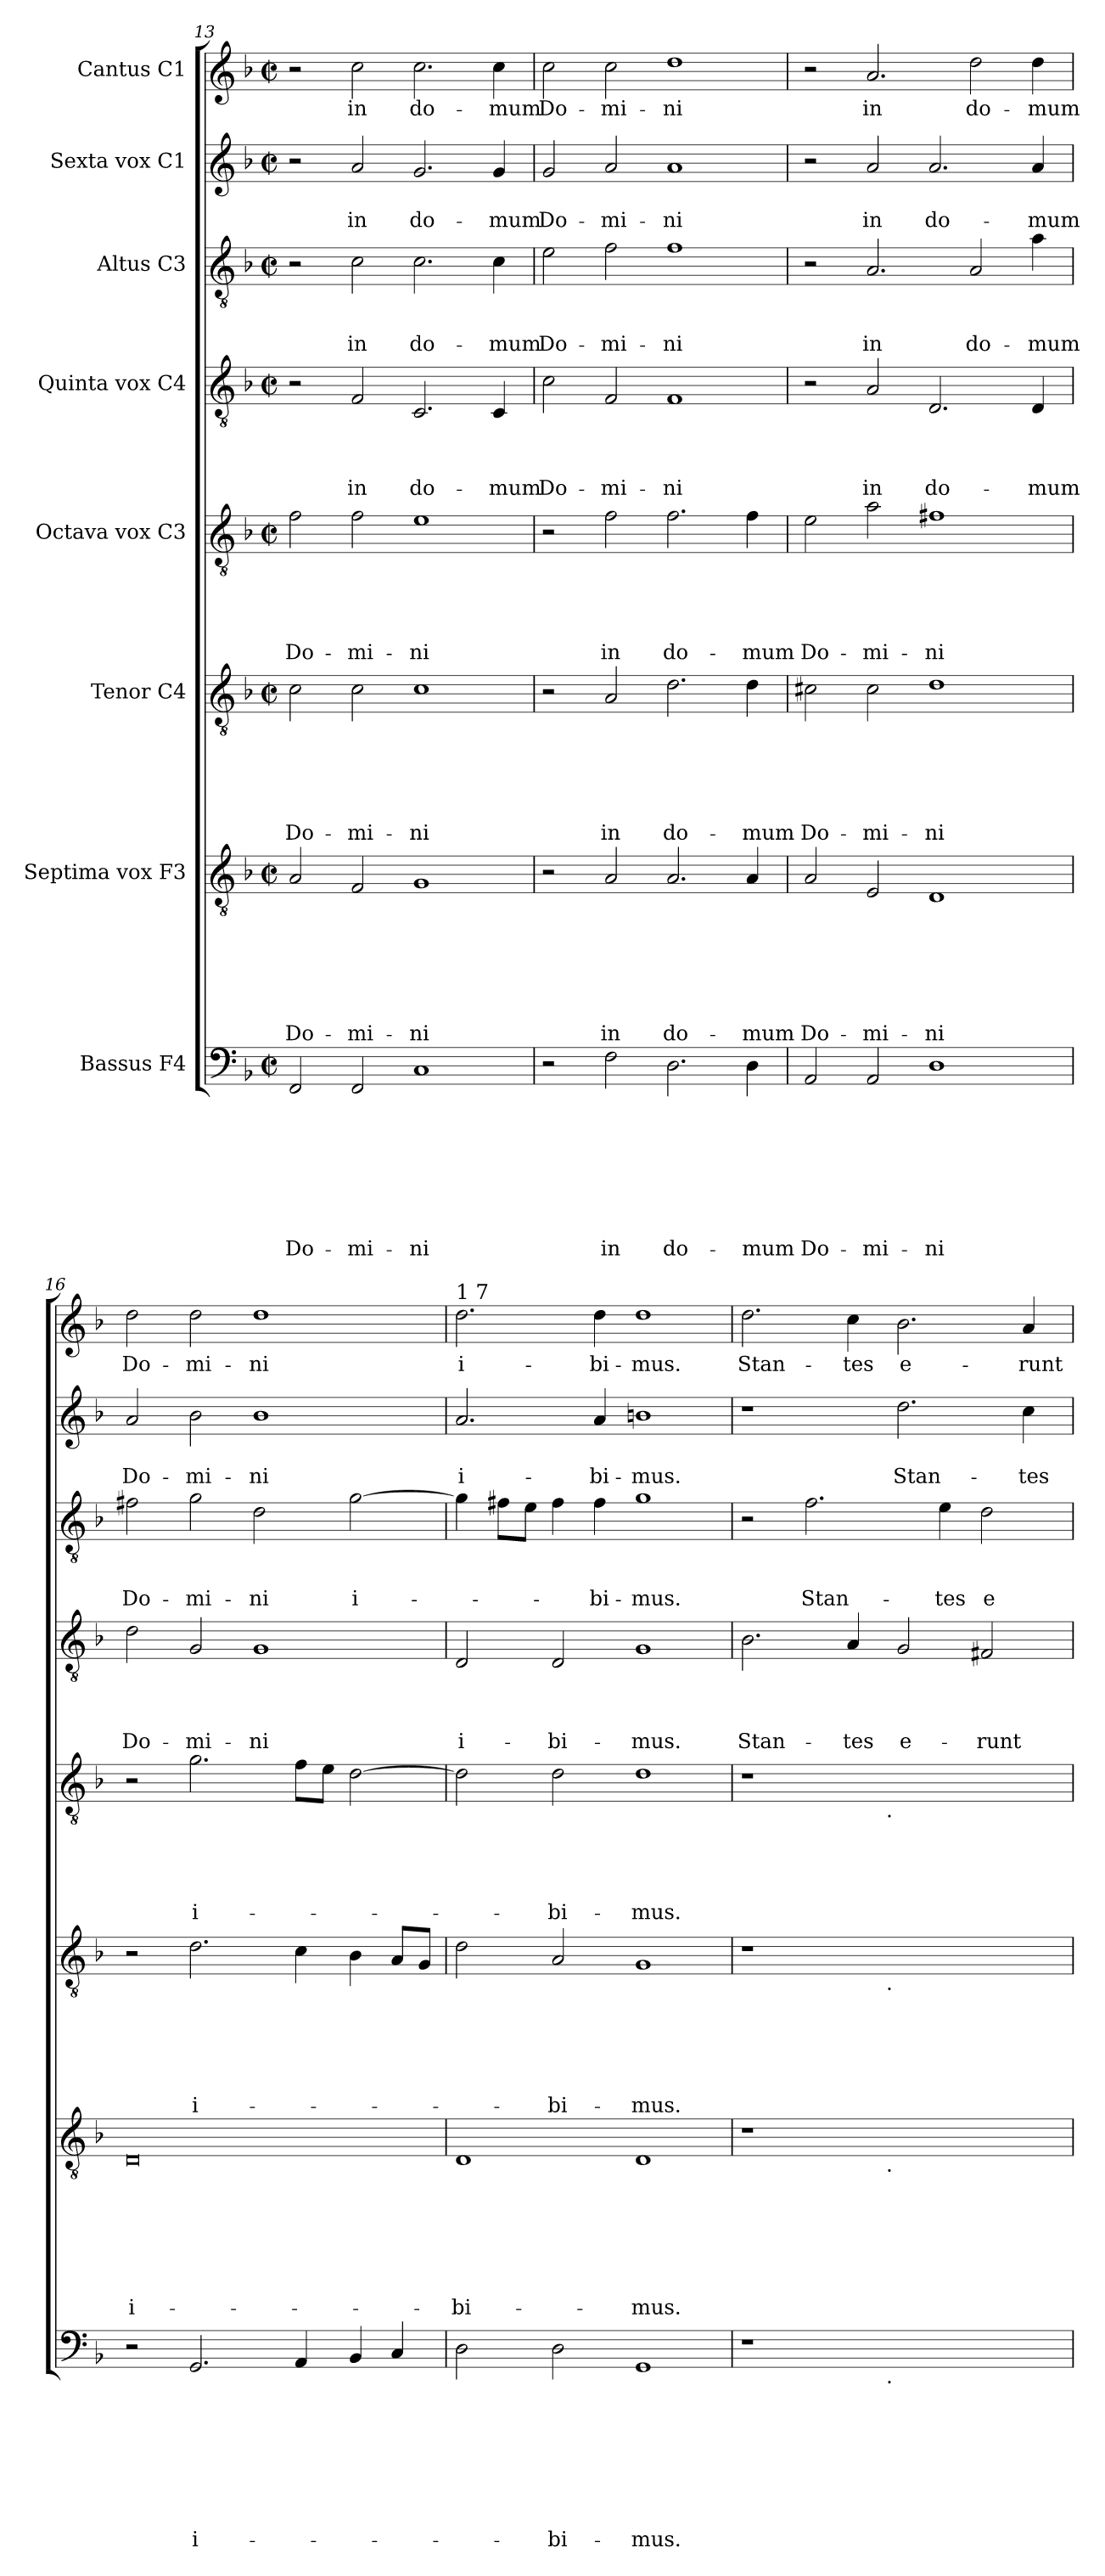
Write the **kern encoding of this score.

**kern	**text	**text	**text	**text	**text	**text	**text	**text	**kern	**text	**text	**text	**text	**text	**text	**text	**kern	**text	**text	**text	**text	**text	**text	**kern	**text	**text	**text	**text	**text	**kern	**text	**text	**text	**text	**kern	**text	**text	**text	**kern	**text	**text	**kern	**text
*part8	*part8	*part8	*part8	*part8	*part8	*part8	*part8	*part8	*part7	*part7	*part7	*part7	*part7	*part7	*part7	*part7	*part6	*part6	*part6	*part6	*part6	*part6	*part6	*part5	*part5	*part5	*part5	*part5	*part5	*part4	*part4	*part4	*part4	*part4	*part3	*part3	*part3	*part3	*part2	*part2	*part2	*part1	*part1
*staff8	*staff8	*staff8	*staff8	*staff8	*staff8	*staff8	*staff8	*staff8	*staff7	*staff7	*staff7	*staff7	*staff7	*staff7	*staff7	*staff7	*staff6	*staff6	*staff6	*staff6	*staff6	*staff6	*staff6	*staff5	*staff5	*staff5	*staff5	*staff5	*staff5	*staff4	*staff4	*staff4	*staff4	*staff4	*staff3	*staff3	*staff3	*staff3	*staff2	*staff2	*staff2	*staff1	*staff1
*I"Bassus F4	*	*	*	*	*	*	*	*	*I"Septima vox F3	*	*	*	*	*	*	*	*I"Tenor C4	*	*	*	*	*	*	*I"Octava vox C3	*	*	*	*	*	*I"Quinta vox C4	*	*	*	*	*I"Altus C3	*	*	*	*I"Sexta vox C1	*	*	*I"Cantus C1	*
*clefF4	*	*	*	*	*	*	*	*	*clefGv2	*	*	*	*	*	*	*	*clefGv2	*	*	*	*	*	*	*clefGv2	*	*	*	*	*	*clefGv2	*	*	*	*	*clefGv2	*	*	*	*clefG2	*	*	*clefG2	*
*k[b-]	*	*	*	*	*	*	*	*	*k[b-]	*	*	*	*	*	*	*	*k[b-]	*	*	*	*	*	*	*k[b-]	*	*	*	*	*	*k[b-]	*	*	*	*	*k[b-]	*	*	*	*k[b-]	*	*	*k[b-]	*
*F:	*	*	*	*	*	*	*	*	*F:	*	*	*	*	*	*	*	*F:	*	*	*	*	*	*	*F:	*	*	*	*	*	*F:	*	*	*	*	*F:	*	*	*	*F:	*	*	*F:	*
*M2/2	*	*	*	*	*	*	*	*	*M2/2	*	*	*	*	*	*	*	*M2/2	*	*	*	*	*	*	*M2/2	*	*	*	*	*	*M2/2	*	*	*	*	*M2/2	*	*	*	*M2/2	*	*	*M2/2	*
*met(c|)	*	*	*	*	*	*	*	*	*met(c|)	*	*	*	*	*	*	*	*met(c|)	*	*	*	*	*	*	*met(c|)	*	*	*	*	*	*met(c|)	*	*	*	*	*met(c|)	*	*	*	*met(c|)	*	*	*met(c|)	*
=13	=13	=13	=13	=13	=13	=13	=13	=13	=13	=13	=13	=13	=13	=13	=13	=13	=13	=13	=13	=13	=13	=13	=13	=13	=13	=13	=13	=13	=13	=13	=13	=13	=13	=13	=13	=13	=13	=13	=13	=13	=13	=13	=13
!	!	!	!	!	!	!	!	!LO:LY:b	!	!	!	!	!	!	!	!LO:LY:b	!	!	!	!	!	!	!LO:LY:b	!	!	!	!	!	!LO:LY:b	!	!	!	!	!	!	!	!	!	!	!	!	!	!
2FF/	.	.	.	.	.	.	.	Do-	2A/	.	.	.	.	.	.	Do-	2c\	.	.	.	.	.	Do-	2f\	.	.	.	.	Do-	2r	.	.	.	.	2r	.	.	.	2r	.	.	2r	.
!	!	!	!	!	!	!	!	!LO:LY:b	!	!	!	!	!	!	!	!LO:LY:b	!	!	!	!	!	!	!LO:LY:b	!	!	!	!	!	!LO:LY:b	!	!	!	!	!LO:LY:b	!	!	!	!LO:LY:b	!	!	!LO:LY:b	!	!LO:LY:b
2FF/	.	.	.	.	.	.	.	-mi-	2F/	.	.	.	.	.	.	-mi-	2c\	.	.	.	.	.	-mi-	2f\	.	.	.	.	-mi-	2F/	.	.	.	in	2c\	.	.	in	2a/	.	in	2cc\	in
!	!	!	!	!	!	!	!	!LO:LY:b	!	!	!	!	!	!	!	!LO:LY:b	!	!	!	!	!	!	!LO:LY:b	!	!	!	!	!	!LO:LY:b	!	!	!	!	!LO:LY:b	!	!	!	!LO:LY:b	!	!	!LO:LY:b	!	!LO:LY:b
1C	.	.	.	.	.	.	.	-ni	1G	.	.	.	.	.	.	-ni	1c	.	.	.	.	.	-ni	1e	.	.	.	.	-ni	2.C/	.	.	.	do-	2.c\	.	.	do-	2.g/	.	do-	2.cc\	do-
!	!	!	!	!	!	!	!	!	!	!	!	!	!	!	!	!	!	!	!	!	!	!	!	!	!	!	!	!	!	!	!	!	!	!LO:LY:b	!	!	!	!LO:LY:b	!	!	!LO:LY:b	!	!LO:LY:b
.	.	.	.	.	.	.	.	.	.	.	.	.	.	.	.	.	.	.	.	.	.	.	.	.	.	.	.	.	.	4C/	.	.	.	-mum	4c\	.	.	-mum	4g/	.	-mum	4cc\	-mum
=14	=14	=14	=14	=14	=14	=14	=14	=14	=14	=14	=14	=14	=14	=14	=14	=14	=14	=14	=14	=14	=14	=14	=14	=14	=14	=14	=14	=14	=14	=14	=14	=14	=14	=14	=14	=14	=14	=14	=14	=14	=14	=14	=14
!	!	!	!	!	!	!	!	!	!	!	!	!	!	!	!	!	!	!	!	!	!	!	!	!	!	!	!	!	!	!	!	!	!	!LO:LY:b	!	!	!	!LO:LY:b	!	!	!LO:LY:b	!	!LO:LY:b
2r	.	.	.	.	.	.	.	.	2r	.	.	.	.	.	.	.	2r	.	.	.	.	.	.	2r	.	.	.	.	.	2c\	.	.	.	Do-	2e\	.	.	Do-	2g/	.	Do-	2cc\	Do-
!	!	!	!	!	!	!	!	!LO:LY:b	!	!	!	!	!	!	!	!LO:LY:b	!	!	!	!	!	!	!LO:LY:b	!	!	!	!	!	!LO:LY:b	!	!	!	!	!LO:LY:b	!	!	!	!LO:LY:b	!	!	!LO:LY:b	!	!LO:LY:b
2F\	.	.	.	.	.	.	.	in	2A/	.	.	.	.	.	.	in	2A/	.	.	.	.	.	in	2f\	.	.	.	.	in	2F/	.	.	.	-mi-	2f\	.	.	-mi-	2a/	.	-mi-	2cc\	-mi-
!	!	!	!	!	!	!	!	!LO:LY:b	!	!	!	!	!	!	!	!LO:LY:b	!	!	!	!	!	!	!LO:LY:b	!	!	!	!	!	!LO:LY:b	!	!	!	!	!LO:LY:b	!	!	!	!LO:LY:b	!	!	!LO:LY:b	!	!LO:LY:b
2.D\	.	.	.	.	.	.	.	do-	2.A/	.	.	.	.	.	.	do-	2.d\	.	.	.	.	.	do-	2.f\	.	.	.	.	do-	1F	.	.	.	-ni	1f	.	.	-ni	1a	.	-ni	1dd	-ni
!	!	!	!	!	!	!	!	!LO:LY:b	!	!	!	!	!	!	!	!LO:LY:b	!	!	!	!	!	!	!LO:LY:b	!	!	!	!	!	!LO:LY:b	!	!	!	!	!	!	!	!	!	!	!	!	!	!
4D\	.	.	.	.	.	.	.	-mum	4A/	.	.	.	.	.	.	-mum	4d\	.	.	.	.	.	-mum	4f\	.	.	.	.	-mum	.	.	.	.	.	.	.	.	.	.	.	.	.	.
=15	=15	=15	=15	=15	=15	=15	=15	=15	=15	=15	=15	=15	=15	=15	=15	=15	=15	=15	=15	=15	=15	=15	=15	=15	=15	=15	=15	=15	=15	=15	=15	=15	=15	=15	=15	=15	=15	=15	=15	=15	=15	=15	=15
!	!	!	!	!	!	!	!	!LO:LY:b	!	!	!	!	!	!	!	!LO:LY:b	!	!	!	!	!	!	!LO:LY:b	!	!	!	!	!	!LO:LY:b	!	!	!	!	!	!	!	!	!	!	!	!	!	!
2AA/	.	.	.	.	.	.	.	Do-	2A/	.	.	.	.	.	.	Do-	2c#X\	.	.	.	.	.	Do-	2e\	.	.	.	.	Do-	2r	.	.	.	.	2r	.	.	.	2r	.	.	2r	.
!	!	!	!	!	!	!	!	!LO:LY:b	!	!	!	!	!	!	!	!LO:LY:b	!	!	!	!	!	!	!LO:LY:b	!	!	!	!	!	!LO:LY:b	!	!	!	!	!LO:LY:b	!	!	!	!LO:LY:b	!	!	!LO:LY:b	!	!LO:LY:b
2AA/	.	.	.	.	.	.	.	-mi-	2E/	.	.	.	.	.	.	-mi-	2c#\	.	.	.	.	.	-mi-	2a\	.	.	.	.	-mi-	2A/	.	.	.	in	2.A/	.	.	in	2a/	.	in	2.a/	in
!	!	!	!	!	!	!	!	!LO:LY:b	!	!	!	!	!	!	!	!LO:LY:b	!	!	!	!	!	!	!LO:LY:b	!	!	!	!	!	!LO:LY:b	!	!	!	!	!LO:LY:b	!	!	!	!	!	!	!LO:LY:b	!	!
1D	.	.	.	.	.	.	.	-ni	1D	.	.	.	.	.	.	-ni	1d	.	.	.	.	.	-ni	1f#X	.	.	.	.	-ni	2.D/	.	.	.	do-	.	.	.	.	2.a/	.	do-	.	.
!	!	!	!	!	!	!	!	!	!	!	!	!	!	!	!	!	!	!	!	!	!	!	!	!	!	!	!	!	!	!	!	!	!	!	!	!	!	!LO:LY:b	!	!	!	!	!LO:LY:b
.	.	.	.	.	.	.	.	.	.	.	.	.	.	.	.	.	.	.	.	.	.	.	.	.	.	.	.	.	.	.	.	.	.	.	2A/	.	.	do-	.	.	.	2dd\	do-
!	!	!	!	!	!	!	!	!	!	!	!	!	!	!	!	!	!	!	!	!	!	!	!	!	!	!	!	!	!	!	!	!	!	!LO:LY:b	!	!	!	!LO:LY:b	!	!	!LO:LY:b	!	!LO:LY:b
.	.	.	.	.	.	.	.	.	.	.	.	.	.	.	.	.	.	.	.	.	.	.	.	.	.	.	.	.	.	4D/	.	.	.	-mum	4a\	.	.	-mum	4a/	.	-mum	4dd\	-mum
=16	=16	=16	=16	=16	=16	=16	=16	=16	=16	=16	=16	=16	=16	=16	=16	=16	=16	=16	=16	=16	=16	=16	=16	=16	=16	=16	=16	=16	=16	=16	=16	=16	=16	=16	=16	=16	=16	=16	=16	=16	=16	=16	=16
!	!	!	!	!	!	!	!	!	!	!	!	!	!	!	!	!LO:LY:b	!	!	!	!	!	!	!	!	!	!	!	!	!	!	!	!	!	!LO:LY:b	!	!	!	!LO:LY:b	!	!	!LO:LY:b	!	!LO:LY:b
2r	.	.	.	.	.	.	.	.	0D	.	.	.	.	.	.	i-	2r	.	.	.	.	.	.	2r	.	.	.	.	.	2d\	.	.	.	Do-	2f#X\	.	.	Do-	2a/	.	Do-	2dd\	Do-
!	!	!	!	!	!	!	!	!LO:LY:b	!	!	!	!	!	!	!	!	!	!	!	!	!	!	!LO:LY:b	!	!	!	!	!	!LO:LY:b	!	!	!	!	!LO:LY:b	!	!	!	!LO:LY:b	!	!	!LO:LY:b	!	!LO:LY:b
2.GG/	.	.	.	.	.	.	.	i-	.	.	.	.	.	.	.	.	2.d\	.	.	.	.	.	i-	2.g\	.	.	.	.	i-	2G/	.	.	.	-mi-	2g\	.	.	-mi-	2b-\	.	-mi-	2dd\	-mi-
!	!	!	!	!	!	!	!	!	!	!	!	!	!	!	!	!	!	!	!	!	!	!	!	!	!	!	!	!	!	!	!	!	!	!LO:LY:b	!	!	!	!LO:LY:b	!	!	!LO:LY:b	!	!LO:LY:b
.	.	.	.	.	.	.	.	.	.	.	.	.	.	.	.	.	.	.	.	.	.	.	.	.	.	.	.	.	.	1G	.	.	.	-ni	2d\	.	.	-ni	1b-	.	-ni	1dd	-ni
4AA/	.	.	.	.	.	.	.	.	.	.	.	.	.	.	.	.	4c\	.	.	.	.	.	.	8f\L	.	.	.	.	.	.	.	.	.	.	.	.	.	.	.	.	.	.	.
.	.	.	.	.	.	.	.	.	.	.	.	.	.	.	.	.	.	.	.	.	.	.	.	8e\J	.	.	.	.	.	.	.	.	.	.	.	.	.	.	.	.	.	.	.
!	!	!	!	!	!	!	!	!	!	!	!	!	!	!	!	!	!	!	!	!	!	!	!	!	!	!	!	!	!	!	!	!	!	!	!	!	!	!LO:LY:b	!	!	!	!	!
4BB-/	.	.	.	.	.	.	.	.	.	.	.	.	.	.	.	.	4B-\	.	.	.	.	.	.	[<2d\	.	.	.	.	.	.	.	.	.	.	[<2g\	.	.	i-	.	.	.	.	.
4C/	.	.	.	.	.	.	.	.	.	.	.	.	.	.	.	.	8A/L	.	.	.	.	.	.	.	.	.	.	.	.	.	.	.	.	.	.	.	.	.	.	.	.	.	.
.	.	.	.	.	.	.	.	.	.	.	.	.	.	.	.	.	8G/J	.	.	.	.	.	.	.	.	.	.	.	.	.	.	.	.	.	.	.	.	.	.	.	.	.	.
!!LO:PB:g=z
=17	=17	=17	=17	=17	=17	=17	=17	=17	=17	=17	=17	=17	=17	=17	=17	=17	=17	=17	=17	=17	=17	=17	=17	=17	=17	=17	=17	=17	=17	=17	=17	=17	=17	=17	=17	=17	=17	=17	=17	=17	=17	=17	=17
!	!	!	!	!	!	!	!	!	!	!	!	!	!	!	!	!	!	!	!	!	!	!	!	!	!	!	!	!	!	!	!	!	!	!	!	!	!	!	!	!	!	!LO:TX:a:t=1 7	!
!	!	!	!	!	!	!	!	!	!	!	!	!	!	!	!	!LO:LY:b	!	!	!	!	!	!	!	!	!	!	!	!	!	!	!	!	!	!LO:LY:b	!	!	!	!	!	!	!LO:LY:b	!	!LO:LY:b
2D\	.	.	.	.	.	.	.	.	1D	.	.	.	.	.	.	-bi-	2d\	.	.	.	.	.	.	2d\]	.	.	.	.	.	2D/	.	.	.	i-	4g\]	.	.	.	2.a/	.	i-	2.dd\	i-
.	.	.	.	.	.	.	.	.	.	.	.	.	.	.	.	.	.	.	.	.	.	.	.	.	.	.	.	.	.	.	.	.	.	.	8f#X\L	.	.	.	.	.	.	.	.
.	.	.	.	.	.	.	.	.	.	.	.	.	.	.	.	.	.	.	.	.	.	.	.	.	.	.	.	.	.	.	.	.	.	.	8e\J	.	.	.	.	.	.	.	.
!	!	!	!	!	!	!	!	!LO:LY:b	!	!	!	!	!	!	!	!	!	!	!	!	!	!	!LO:LY:b	!	!	!	!	!	!LO:LY:b	!	!	!	!	!LO:LY:b	!	!	!	!	!	!	!	!	!
2D\	.	.	.	.	.	.	.	-bi-	.	.	.	.	.	.	.	.	2A/	.	.	.	.	.	-bi-	2d\	.	.	.	.	-bi-	2D/	.	.	.	-bi-	4f#\	.	.	.	.	.	.	.	.
!	!	!	!	!	!	!	!	!	!	!	!	!	!	!	!	!	!	!	!	!	!	!	!	!	!	!	!	!	!	!	!	!	!	!	!	!	!	!LO:LY:b	!	!	!LO:LY:b	!	!LO:LY:b
.	.	.	.	.	.	.	.	.	.	.	.	.	.	.	.	.	.	.	.	.	.	.	.	.	.	.	.	.	.	.	.	.	.	.	4f#\	.	.	-bi-	4a/	.	-bi-	4dd\	-bi-
!	!	!	!	!	!	!	!	!LO:LY:b	!	!	!	!	!	!	!	!LO:LY:b	!	!	!	!	!	!	!LO:LY:b	!	!	!	!	!	!LO:LY:b	!	!	!	!	!LO:LY:b	!	!	!	!LO:LY:b	!	!	!LO:LY:b	!	!LO:LY:b
1GG	.	.	.	.	.	.	.	-mus.	1D	.	.	.	.	.	.	-mus.	1G	.	.	.	.	.	-mus.	1d	.	.	.	.	-mus.	1G	.	.	.	-mus.	1g	.	.	-mus.	1bn	.	-mus.	1dd	-mus.
=18	=18	=18	=18	=18	=18	=18	=18	=18	=18	=18	=18	=18	=18	=18	=18	=18	=18	=18	=18	=18	=18	=18	=18	=18	=18	=18	=18	=18	=18	=18	=18	=18	=18	=18	=18	=18	=18	=18	=18	=18	=18	=18	=18
!LO:TX:b:B:t=SMC 2012	!	!	!	!	!	!	!	!	!	!	!	!	!	!	!	!	!	!	!	!	!	!	!	!	!	!	!	!	!	!	!	!	!	!	!	!	!	!	!	!	!	!	!
!	!	!	!	!	!	!	!	!	!	!	!	!	!	!	!	!	!	!	!	!	!	!	!	!	!	!	!	!	!	!	!	!	!	!LO:LY:b	!	!	!	!	!	!	!	!	!LO:LY:b
*^	*	*	*	*	*	*	*	*	*^	*	*	*	*	*	*	*	*^	*	*	*	*	*	*	*^	*	*	*	*	*	*	*	*	*	*	*	*	*	*	*	*	*	*	*
1r	2ryy	.	.	.	.	.	.	.	.	1r	2ryy	.	.	.	.	.	.	.	1r	2ryy	.	.	.	.	.	.	1r	2ryy	.	.	.	.	.	2.B-\	.	.	.	Stan-	2r	.	.	.	1r	.	.	2.dd\	Stan-
!	!	!	!	!	!	!	!	!	!	!	!	!	!	!	!	!	!	!	!	!	!	!	!	!	!	!	!	!	!	!	!	!	!	!	!	!	!	!	!	!	!	!LO:LY:b	!	!	!	!	!
.	4...ryy	.	.	.	.	.	.	.	.	.	4...ryy	.	.	.	.	.	.	.	.	4...ryy	.	.	.	.	.	.	.	4...ryy	.	.	.	.	.	.	.	.	.	.	2.f\	.	.	Stan-	.	.	.	.	.
!	!	!	!	!	!	!	!	!	!	!	!	!	!	!	!	!	!	!	!	!	!	!	!	!	!	!	!	!	!	!	!	!	!	!	!	!	!	!LO:LY:b	!	!	!	!	!	!	!	!	!LO:LY:b
.	.	.	.	.	.	.	.	.	.	.	.	.	.	.	.	.	.	.	.	.	.	.	.	.	.	.	.	.	.	.	.	.	.	4A/	.	.	.	-tes	.	.	.	.	.	.	.	4cc\	-tes
!	!	!	!	!	!	!	!	!	!	!	!	!	!	!	!	!	!	!	!	!	!	!	!	!	!	!	!	!LO:TX:b:t=.	!	!	!	!	!	!	!	!	!	!	!	!	!	!	!	!	!	!	!
!	!	!	!	!	!	!	!	!	!	!	!	!	!	!	!	!	!	!	!	!LO:TX:b:t=.	!	!	!	!	!	!	!	!	!	!	!	!	!	!	!	!	!	!	!	!	!	!	!	!	!	!	!
!	!	!	!	!	!	!	!	!	!	!	!LO:TX:b:t=.	!	!	!	!	!	!	!	!	!	!	!	!	!	!	!	!	!	!	!	!	!	!	!	!	!	!	!	!	!	!	!	!	!	!	!	!
!	!LO:TX:b:t=.	!	!	!	!	!	!	!	!	!	!	!	!	!	!	!	!	!	!	!	!	!	!	!	!	!	!	!	!	!	!	!	!	!	!	!	!	!	!	!	!	!	!	!	!	!	!
.	1ryy	.	.	.	.	.	.	.	.	.	1ryy	.	.	.	.	.	.	.	.	1ryy	.	.	.	.	.	.	.	1ryy	.	.	.	.	.	.	.	.	.	.	.	.	.	.	.	.	.	.	.
!	!	!	!	!	!	!	!	!	!	!	!	!	!	!	!	!	!	!	!	!	!	!	!	!	!	!	!	!	!	!	!	!	!	!	!	!	!	!LO:LY:b	!	!	!	!	!	!	!LO:LY:b	!	!LO:LY:b
1ryy	.	.	.	.	.	.	.	.	.	1ryy	.	.	.	.	.	.	.	.	1ryy	.	.	.	.	.	.	.	1ryy	.	.	.	.	.	.	2G/	.	.	.	e-	.	.	.	.	2.dd\	.	Stan-	2.b-\	e-
!	!	!	!	!	!	!	!	!	!	!	!	!	!	!	!	!	!	!	!	!	!	!	!	!	!	!	!	!	!	!	!	!	!	!	!	!	!	!	!	!	!	!LO:LY:b	!	!	!	!	!
.	.	.	.	.	.	.	.	.	.	.	.	.	.	.	.	.	.	.	.	.	.	.	.	.	.	.	.	.	.	.	.	.	.	.	.	.	.	.	4e\	.	.	-tes	.	.	.	.	.
!	!	!	!	!	!	!	!	!	!	!	!	!	!	!	!	!	!	!	!	!	!	!	!	!	!	!	!	!	!	!	!	!	!	!	!	!	!	!LO:LY:b	!	!	!	!LO:LY:b	!	!	!	!	!
.	.	.	.	.	.	.	.	.	.	.	.	.	.	.	.	.	.	.	.	.	.	.	.	.	.	.	.	.	.	.	.	.	.	2F#X/	.	.	.	-runt	2d\	.	.	e-	.	.	.	.	.
!	!	!	!	!	!	!	!	!	!	!	!	!	!	!	!	!	!	!	!	!	!	!	!	!	!	!	!	!	!	!	!	!	!	!	!	!	!	!	!	!	!	!	!	!	!LO:LY:b	!	!LO:LY:b
.	.	.	.	.	.	.	.	.	.	.	.	.	.	.	.	.	.	.	.	.	.	.	.	.	.	.	.	.	.	.	.	.	.	.	.	.	.	.	.	.	.	.	4cc\	.	-tes	4a/	-runt
.	32ryy	.	.	.	.	.	.	.	.	.	32ryy	.	.	.	.	.	.	.	.	32ryy	.	.	.	.	.	.	.	32ryy	.	.	.	.	.	.	.	.	.	.	.	.	.	.	.	.	.	.	.
*v	*v	*	*	*	*	*	*	*	*	*	*	*	*	*	*	*	*	*	*v	*v	*	*	*	*	*	*	*v	*v	*	*	*	*	*	*	*	*	*	*	*	*	*	*	*	*	*	*	*
*	*	*	*	*	*	*	*	*	*v	*v	*	*	*	*	*	*	*	*	*	*	*	*	*	*	*	*	*	*	*	*	*	*	*	*	*	*	*	*	*	*	*	*	*	*
=	=	=	=	=	=	=	=	=	=	=	=	=	=	=	=	=	=	=	=	=	=	=	=	=	=	=	=	=	=	=	=	=	=	=	=	=	=	=	=	=	=	=	=
*-	*-	*-	*-	*-	*-	*-	*-	*-	*-	*-	*-	*-	*-	*-	*-	*-	*-	*-	*-	*-	*-	*-	*-	*-	*-	*-	*-	*-	*-	*-	*-	*-	*-	*-	*-	*-	*-	*-	*-	*-	*-	*-	*-
